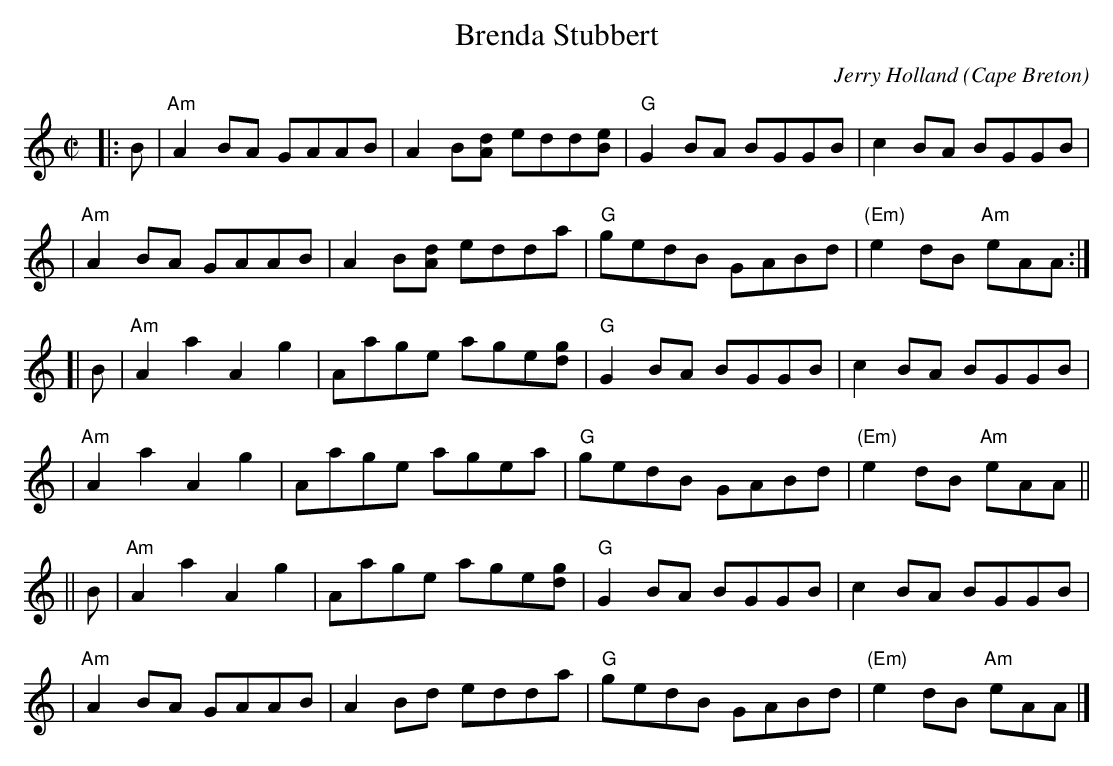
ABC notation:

X:1
T: Brenda Stubbert
C: Jerry Holland
O: Cape Breton
M: C|
L: 1/8
K: Am
|: B \
| "Am"A2BA GAAB  | A2B[dA] edd[eB] | "G"G2BA BGGB | c2BA BGGB |
| "Am"A2BA GAAB  | A2B[dA] edda    | "G"gedB GABd  | "(Em)"e2dB "Am"eAA :|
[| B \
| "Am"A2a2 A2g2 | Aage age[gd]  | "G"G2BA BGGB | c2BA BGGB |
| "Am"A2a2 A2g2 | Aage agea     | "G"gedB GABd  | "(Em)"e2dB "Am"eAA ||
|| B \
| "Am"A2a2 A2g2 | Aage age[gd]  | "G"G2BA BGGB | c2BA BGGB |
| "Am"A2BA GAAB  | A2Bd edda    | "G"gedB GABd  | "(Em)"e2dB "Am"eAA |]
x8 x8 x8 x8 x8 x8 x8 x8 |
x8 x8 x8 x8 x8 x8 x8 x8 |
x8 x8 x8 x8 x8 x8 x8 x8 |
